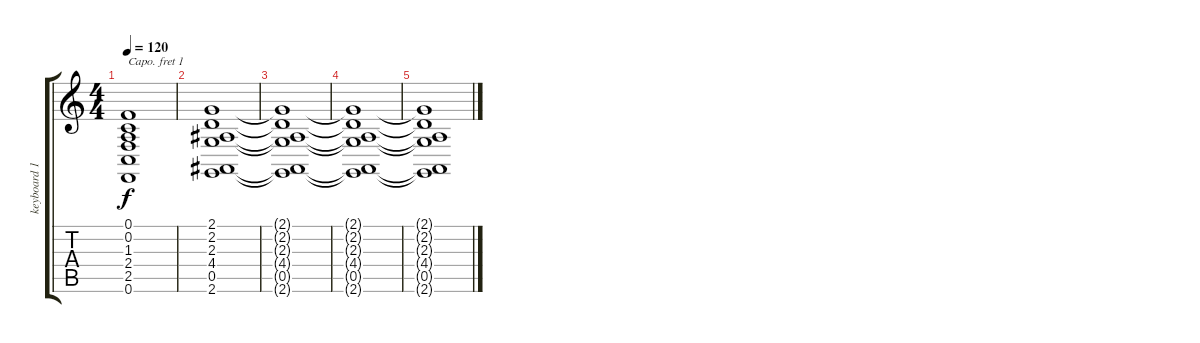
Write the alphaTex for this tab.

\track ("keyboard 1" "keyboard 1") {instrument pad2warm}
\staff {score tabs}
\capo 1
\tuning (E4 B3 G3 D3 A2 E2) {hide}
\ts (4 4)
\tempo 120
\clef g2
\ks c
(0.1 0.2 1.3 2.4 2.5 0.6).1{dy f} |
(2.1 2.2 2.3 4.4 0.5 2.6).1{volume 1 balance 8} |
(2.1{t} 2.2{t} 2.3{t} 4.4{t} 0.5{t} 2.6{t}).1 |
(2.1{t} 2.2{t} 2.3{t} 4.4{t} 0.5{t} 2.6{t}).1 |
(2.1{t} 2.2{t} 2.3{t} 4.4{t} 0.5{t} 2.6{t}).1
